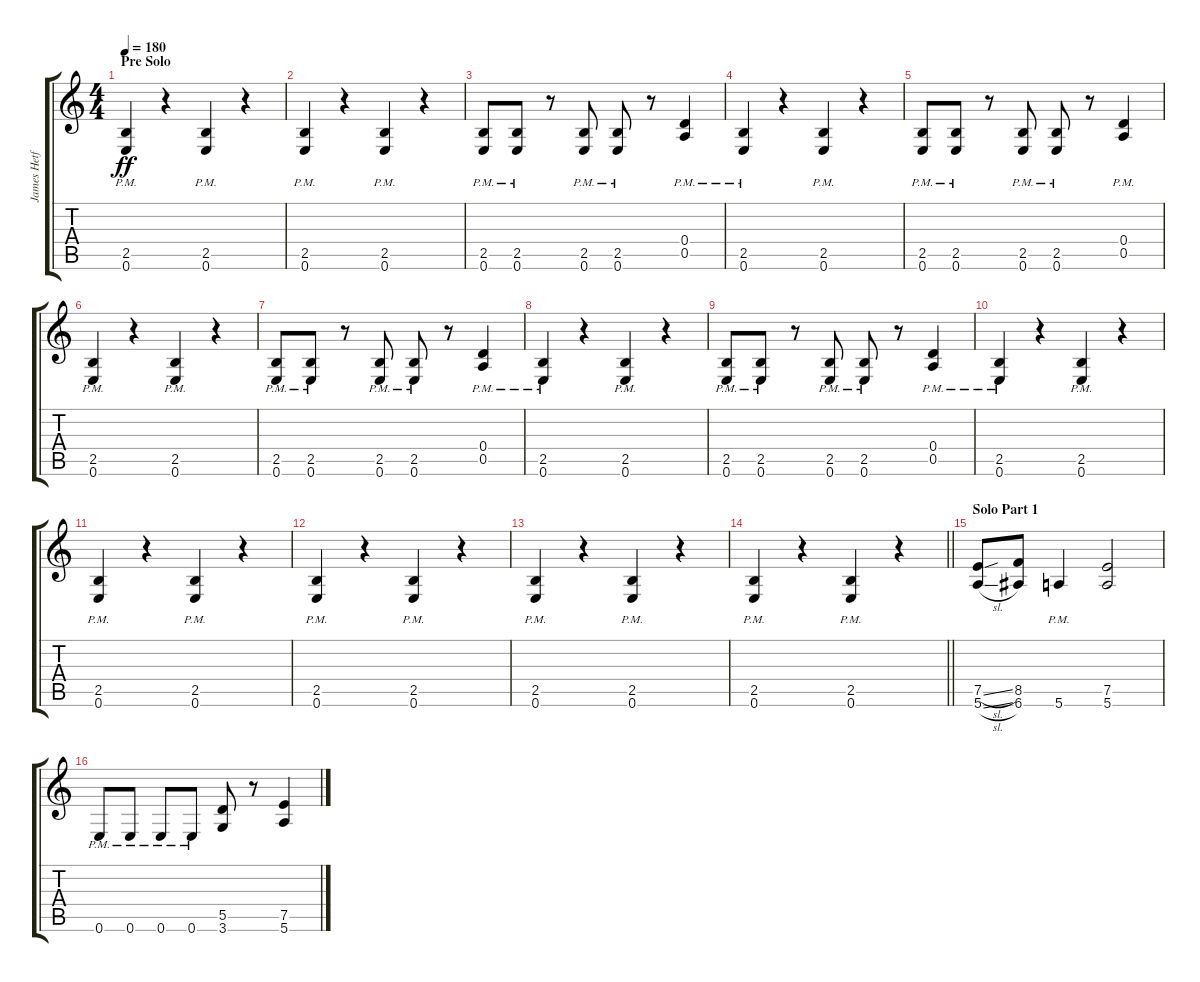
\track ("James Hetfield (Rythm)" "James Hetf") {instrument distortionguitar}
\staff {score tabs}
\tuning (E4 B3 G3 D3 A2 E2) {hide}
\ts (4 4)
\section ("" "Pre Solo")
\tempo 180
\clef g2
\ks c
(2.5{pm} 0.6{pm}).4{dy ff} r.4 (2.5{pm} 0.6{pm}).4 r.4 |
(2.5{pm} 0.6{pm}).4 r.4 (2.5{pm} 0.6{pm}).4 r.4 |
(2.5{pm} 0.6{pm}).8 (2.5{pm} 0.6{pm}).8 r.8 (2.5{pm} 0.6{pm}).8 (2.5{pm} 0.6{pm}).8 r.8 (0.4{pm} 0.5{pm}).4 |
(2.5{pm} 0.6{pm}).4 r.4 (2.5{pm} 0.6{pm}).4 r.4 |
(2.5{pm} 0.6{pm}).8 (2.5{pm} 0.6{pm}).8 r.8 (2.5{pm} 0.6{pm}).8 (2.5{pm} 0.6{pm}).8 r.8 (0.4{pm} 0.5{pm}).4 |
(2.5{pm} 0.6{pm}).4 r.4 (2.5{pm} 0.6{pm}).4 r.4 |
(2.5{pm} 0.6{pm}).8 (2.5{pm} 0.6{pm}).8 r.8 (2.5{pm} 0.6{pm}).8 (2.5{pm} 0.6{pm}).8 r.8 (0.4{pm} 0.5{pm}).4 |
(2.5{pm} 0.6{pm}).4 r.4 (2.5{pm} 0.6{pm}).4 r.4 |
(2.5{pm} 0.6{pm}).8 (2.5{pm} 0.6{pm}).8 r.8 (2.5{pm} 0.6{pm}).8 (2.5{pm} 0.6{pm}).8 r.8 (0.4{pm} 0.5{pm}).4 |
(2.5{pm} 0.6{pm}).4 r.4 (2.5{pm} 0.6{pm}).4 r.4 |
(2.5{pm} 0.6{pm}).4 r.4 (2.5{pm} 0.6{pm}).4 r.4 |
(2.5{pm} 0.6{pm}).4 r.4 (2.5{pm} 0.6{pm}).4 r.4 |
(2.5{pm} 0.6{pm}).4 r.4 (2.5{pm} 0.6{pm}).4 r.4 |
\barLineRight lightlight
(2.5{pm} 0.6{pm}).4 r.4 (2.5{pm} 0.6{pm}).4 r.4 |
\section ("" "Solo Part 1")
(7.5{sl} 5.6{sl}).8 (8.5 6.6).8 5.6{pm}.4 (7.5 5.6).2 |
0.6{pm}.8 0.6{pm}.8 0.6{pm}.8 0.6{pm}.8 (5.5 3.6).8 r.8 (7.5 5.6).4
